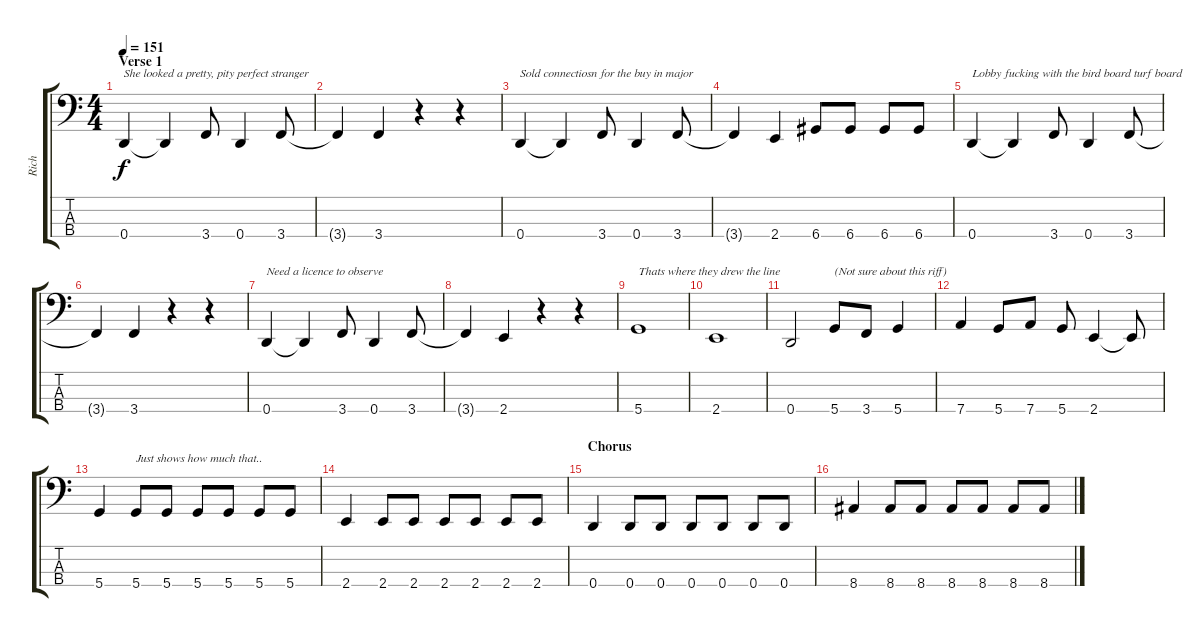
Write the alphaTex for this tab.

\track ("Rich" "Rich") {instrument electricbassfinger}
\staff {score tabs}
\tuning (G2 D2 A1 D1) {hide}
\ts (4 4)
\section ("" "Verse 1")
\tempo 151
\clef f4
\ks c
0.4.4{txt "She looked a pretty, pity perfect stranger" dy f} 0.4{t}.4 3.4.8 0.4.4 3.4.8 |
3.4{t}.4 3.4.4 r.4 r.4 |
0.4.4{txt "Sold connectiosn for the buy in major"} 0.4{t}.4 3.4.8 0.4.4 3.4.8 |
3.4{t}.4 2.4.4 6.4.8 6.4.8 6.4.8 6.4.8 |
0.4.4{txt "Lobby fucking with the bird board turf board"} 0.4{t}.4 3.4.8 0.4.4 3.4.8 |
3.4{t}.4 3.4.4 r.4 r.4 |
0.4.4{txt "Need a licence to observe"} 0.4{t}.4 3.4.8 0.4.4 3.4.8 |
3.4{t}.4 2.4.4 r.4 r.4 |
5.4.1{txt "Thats where they drew the line"} |
2.4.1 |
0.4.2 5.4.8{txt "(Not sure about this riff)"} 3.4.8 5.4.4 |
7.4.4 5.4.8 7.4.8 5.4.8 2.4.4 2.4{t}.8 |
5.4.4 5.4.8{txt "Just shows how much that.."} 5.4.8 5.4.8 5.4.8 5.4.8 5.4.8 |
2.4.4 2.4.8 2.4.8 2.4.8 2.4.8 2.4.8 2.4.8 |
\section ("" "Chorus")
0.4.4 0.4.8 0.4.8 0.4.8 0.4.8 0.4.8 0.4.8 |
8.4.4 8.4.8 8.4.8 8.4.8 8.4.8 8.4.8 8.4.8
